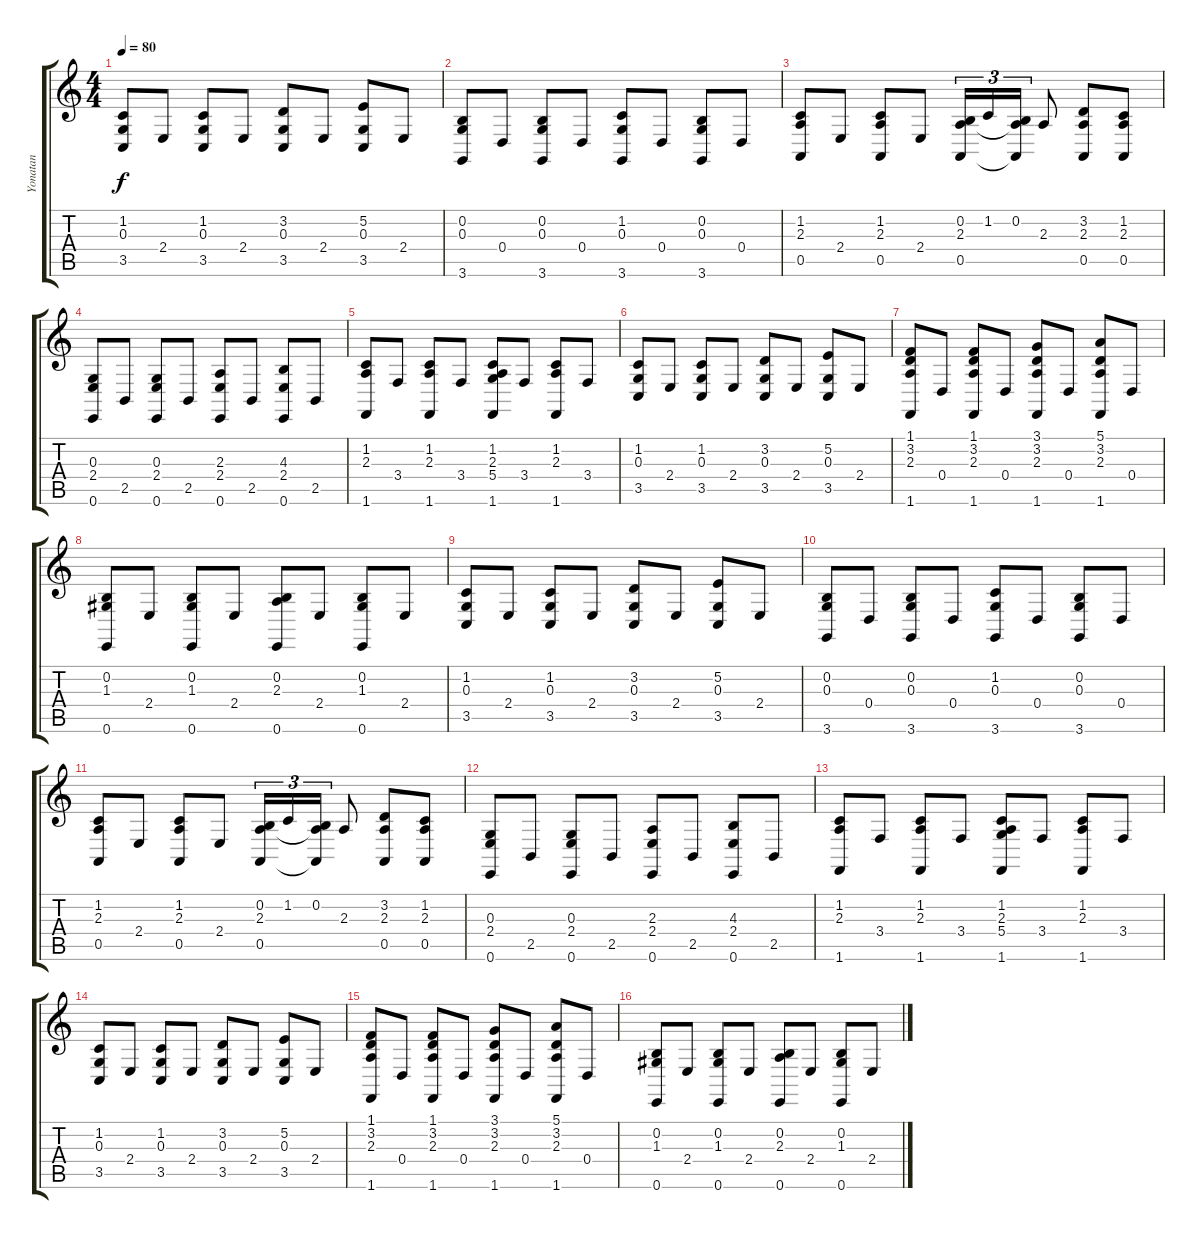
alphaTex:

\track ("Yonatan" "Yonatan") {instrument acousticgrandpiano}
\staff {score tabs}
\tuning (E4 B3 G3 D3 A2 E2) {hide}
\ts (4 4)
\tempo 80
\clef g2
\ks c
(1.2 0.3 3.5).8{dy f} 2.4.8 (1.2 0.3 3.5).8 2.4.8 (3.2 0.3 3.5).8 2.4.8 (5.2 0.3 3.5).8 2.4.8 |
(0.2 0.3 3.6).8 0.4.8 (0.2 0.3 3.6).8 0.4.8 (1.2 0.3 3.6).8 0.4.8 (0.2 0.3 3.6).8 0.4.8 |
(1.2 2.3 0.5).8 2.4.8 (1.2 2.3 0.5).8 2.4.8 (0.2 2.3 0.5).16{tu (3 2)} 1.2.16{tu (3 2)} (0.2 2.3{t} 0.5{t}).16{tu (3 2)} 2.3.8 (3.2 2.3 0.5).8 (1.2 2.3 0.5).8 |
(0.3 2.4 0.6).8 2.5.8 (0.3 2.4 0.6).8 2.5.8 (2.3 2.4 0.6).8 2.5.8 (4.3 2.4 0.6).8 2.5.8 |
(1.2 2.3 1.6).8 3.4.8 (1.2 2.3 1.6).8 3.4.8 (1.2 2.3 5.4 1.6).8 3.4.8 (1.2 2.3 1.6).8 3.4.8 |
(1.2 0.3 3.5).8 2.4.8 (1.2 0.3 3.5).8 2.4.8 (3.2 0.3 3.5).8 2.4.8 (5.2 0.3 3.5).8 2.4.8 |
(1.1 3.2 2.3 1.6).8 0.4.8 (1.1 3.2 2.3 1.6).8 0.4.8 (3.1 3.2 2.3 1.6).8 0.4.8 (5.1 3.2 2.3 1.6).8 0.4.8 |
(0.2 1.3 0.6).8 2.4.8 (0.2 1.3 0.6).8 2.4.8 (0.2 2.3 0.6).8 2.4.8 (0.2 1.3 0.6).8 2.4.8 |
(1.2 0.3 3.5).8 2.4.8 (1.2 0.3 3.5).8 2.4.8 (3.2 0.3 3.5).8 2.4.8 (5.2 0.3 3.5).8 2.4.8 |
(0.2 0.3 3.6).8 0.4.8 (0.2 0.3 3.6).8 0.4.8 (1.2 0.3 3.6).8 0.4.8 (0.2 0.3 3.6).8 0.4.8 |
(1.2 2.3 0.5).8 2.4.8 (1.2 2.3 0.5).8 2.4.8 (0.2 2.3 0.5).16{tu (3 2)} 1.2.16{tu (3 2)} (0.2 2.3{t} 0.5{t}).16{tu (3 2)} 2.3.8 (3.2 2.3 0.5).8 (1.2 2.3 0.5).8 |
(0.3 2.4 0.6).8 2.5.8 (0.3 2.4 0.6).8 2.5.8 (2.3 2.4 0.6).8 2.5.8 (4.3 2.4 0.6).8 2.5.8 |
(1.2 2.3 1.6).8 3.4.8 (1.2 2.3 1.6).8 3.4.8 (1.2 2.3 5.4 1.6).8 3.4.8 (1.2 2.3 1.6).8 3.4.8 |
(1.2 0.3 3.5).8 2.4.8 (1.2 0.3 3.5).8 2.4.8 (3.2 0.3 3.5).8 2.4.8 (5.2 0.3 3.5).8 2.4.8 |
(1.1 3.2 2.3 1.6).8 0.4.8 (1.1 3.2 2.3 1.6).8 0.4.8 (3.1 3.2 2.3 1.6).8 0.4.8 (5.1 3.2 2.3 1.6).8 0.4.8 |
(0.2 1.3 0.6).8 2.4.8 (0.2 1.3 0.6).8 2.4.8 (0.2 2.3 0.6).8 2.4.8 (0.2 1.3 0.6).8 2.4.8
